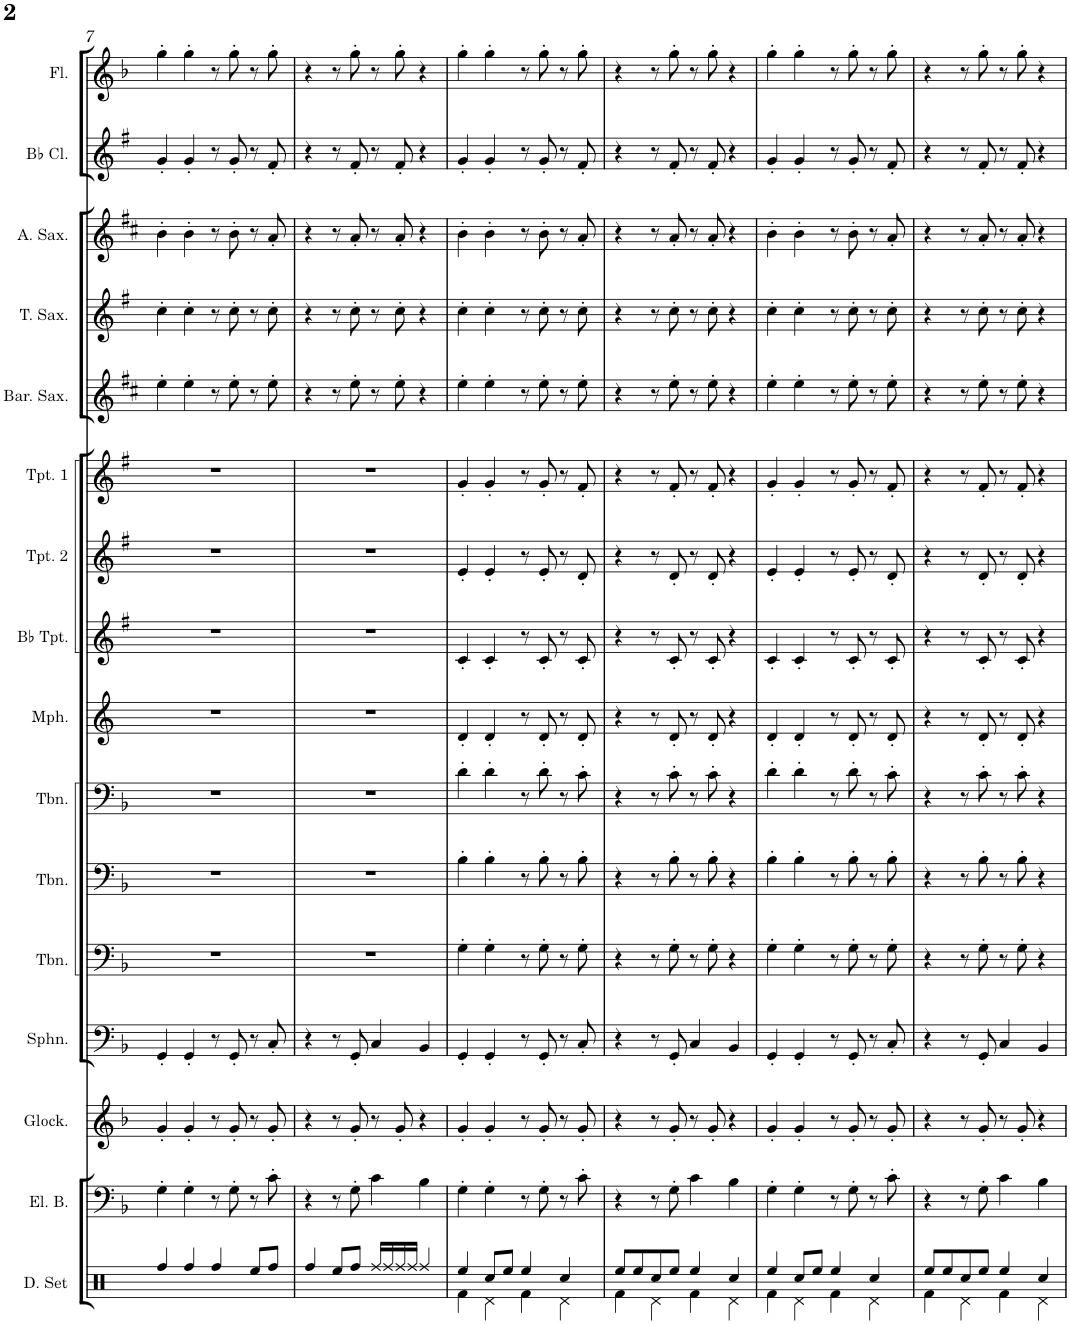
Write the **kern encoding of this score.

**kern	**kern	**kern	**kern	**kern	**kern	**kern	**kern	**kern	**kern	**kern	**kern	**kern	**kern	**kern	**kern
*part16	*part15	*part14	*part13	*part12	*part11	*part10	*part9	*part8	*part7	*part6	*part5	*part4	*part3	*part2	*part1
*staff16	*staff15	*staff14	*staff13	*staff12	*staff11	*staff10	*staff9	*staff8	*staff7	*staff6	*staff5	*staff4	*staff3	*staff2	*staff1
*I"Drumset	*I"Electric Bass	*I"Glockenspiel	*I"Sousaphone	*I"Trombone	*I"Trombone	*I"Trombone	*I"Mellophone	*I"Bb Trumpet	*I"Trumpet 2	*I"Trumpet 1	*I"Baritone Sax	*I"Tenor Sax	*I"Alto Sax	*I"Bb Clarinet	*I"Flute
*I'D. Set	*I'El. B.	*I'Glock.	*I'Sphn.	*I'Tbn.	*I'Tbn.	*I'Tbn.	*I'Mph.	*I'Bb Tpt.	*I'Tpt. 2	*I'Tpt. 1	*I'Bar. Sax.	*I'T. Sax.	*I'A. Sax.	*I'Bb Cl.	*I'Fl.
!!LO:PB:g=z
*clefX	*clefF4	*clefG2	*clefF4	*clefF4	*clefF4	*clefF4	*clefG2	*clefG2	*clefG2	*clefG2	*clefG2	*clefG2	*clefG2	*clefG2	*clefG2
*	*Trd7c12	*Trd-14c-24	*	*	*	*	*Trd4c7	*Trd1c2	*Trd1c2	*Trd1c2	*Trd12c21	*Trd8c14	*Trd5c9	*Trd1c2	*
*k[]	*k[b-]	*k[b-]	*k[b-]	*k[b-]	*k[b-]	*k[b-]	*k[]	*k[f#]	*k[f#]	*k[f#]	*k[f#c#]	*k[f#]	*k[f#c#]	*k[f#]	*k[b-]
*M4/4	*M4/4	*M4/4	*M4/4	*M4/4	*M4/4	*M4/4	*M4/4	*M4/4	*M4/4	*M4/4	*M4/4	*M4/4	*M4/4	*M4/4	*M4/4
=7	=7	=7	=7	=7	=7	=7	=7	=7	=7	=7	=7	=7	=7	=7	=7
4Rff/	4G'\	4g'/	4GG'/	1r	1r	1r	1r	1r	1r	1r	4ee'\	4cc'\	4b'\	4g'/	4gg'\
4Rff/	4G'\	4g'/	4GG'/	.	.	.	.	.	.	.	4ee'\	4cc'\	4b'\	4g'/	4gg'\
4Rff/	8r	8r	8r	.	.	.	.	.	.	.	8r	8r	8r	8r	8r
.	8G'\	8g'/	8GG'/	.	.	.	.	.	.	.	8ee'\	8cc'\	8b'\	8g'/	8gg'\
8Ree/L	8r	8r	8r	.	.	.	.	.	.	.	8r	8r	8r	8r	8r
8Rff/J	8c'\	8g'/	8C'/	.	.	.	.	.	.	.	8ee'\	8cc'\	8a'/	8f#'/	8gg'\
=8	=8	=8	=8	=8	=8	=8	=8	=8	=8	=8	=8	=8	=8	=8	=8
4Rff/	4r	4r	4r	1r	1r	1r	1r	1r	1r	1r	4r	4r	4r	4r	4r
8Ree/L	8r	8r	8r	.	.	.	.	.	.	.	8r	8r	8r	8r	8r
8Rff/J	8G'\	8g'/	8GG'/	.	.	.	.	.	.	.	8ee'\	8cc'\	8a'/	8f#'/	8gg'\
16Rff/LL	4c\	8r	4C/	.	.	.	.	.	.	.	8r	8r	8r	8r	8r
16Rff/	.	.	.	.	.	.	.	.	.	.	.	.	.	.	.
16Rff/	.	8g'/	.	.	.	.	.	.	.	.	8ee'\	8cc'\	8a'/	8f#'/	8gg'\
16Rff/JJ	.	.	.	.	.	.	.	.	.	.	.	.	.	.	.
4Rff/	4B-\	4r	4BB-/	.	.	.	.	.	.	.	4r	4r	4r	4r	4r
=9	=9	=9	=9	=9	=9	=9	=9	=9	=9	=9	=9	=9	=9	=9	=9
*^	*	*	*	*	*	*	*	*	*	*	*	*	*	*	*
4Ree/	4Rf\	4G'\	4g'/	4GG'/	4G'\	4B-'\	4d'\	4d'/	4c'/	4e'/	4g'/	4ee'\	4cc'\	4b'\	4g'/	4gg'\
8Rcc/L	4Rd\	4G'\	4g'/	4GG'/	4G'\	4B-'\	4d'\	4d'/	4c'/	4e'/	4g'/	4ee'\	4cc'\	4b'\	4g'/	4gg'\
8Ree/J	.	.	.	.	.	.	.	.	.	.	.	.	.	.	.	.
4Ree/	4Rf\	8r	8r	8r	8r	8r	8r	8r	8r	8r	8r	8r	8r	8r	8r	8r
.	.	8G'\	8g'/	8GG'/	8G'\	8B-'\	8d'\	8d'/	8c'/	8e'/	8g'/	8ee'\	8cc'\	8b'\	8g'/	8gg'\
4Rcc/	4Rd\	8r	8r	8r	8r	8r	8r	8r	8r	8r	8r	8r	8r	8r	8r	8r
.	.	8c'\	8g'/	8C'/	8G'\	8B-'\	8c'\	8d'/	8c'/	8d'/	8f#'/	8ee'\	8cc'\	8a'/	8f#'/	8gg'\
=10	=10	=10	=10	=10	=10	=10	=10	=10	=10	=10	=10	=10	=10	=10	=10	=10
8Ree/L	4Rf\	4r	4r	4r	4r	4r	4r	4r	4r	4r	4r	4r	4r	4r	4r	4r
8Ree/	.	.	.	.	.	.	.	.	.	.	.	.	.	.	.	.
8Rcc/	4Rd\	8r	8r	8r	8r	8r	8r	8r	8r	8r	8r	8r	8r	8r	8r	8r
8Ree/J	.	8G'\	8g'/	8GG'/	8G'\	8B-'\	8c'\	8d'/	8c'/	8d'/	8f#'/	8ee'\	8cc'\	8a'/	8f#'/	8gg'\
4Ree/	4Rf\	4c\	8r	4C/	8r	8r	8r	8r	8r	8r	8r	8r	8r	8r	8r	8r
.	.	.	8g'/	.	8G'\	8B-'\	8c'\	8d'/	8c'/	8d'/	8f#'/	8ee'\	8cc'\	8a'/	8f#'/	8gg'\
4Rcc/	4Rd\	4B-\	4r	4BB-/	4r	4r	4r	4r	4r	4r	4r	4r	4r	4r	4r	4r
=11	=11	=11	=11	=11	=11	=11	=11	=11	=11	=11	=11	=11	=11	=11	=11	=11
4Ree/	4Rf\	4G'\	4g'/	4GG'/	4G'\	4B-'\	4d'\	4d'/	4c'/	4e'/	4g'/	4ee'\	4cc'\	4b'\	4g'/	4gg'\
8Rcc/L	4Rd\	4G'\	4g'/	4GG'/	4G'\	4B-'\	4d'\	4d'/	4c'/	4e'/	4g'/	4ee'\	4cc'\	4b'\	4g'/	4gg'\
8Ree/J	.	.	.	.	.	.	.	.	.	.	.	.	.	.	.	.
4Ree/	4Rf\	8r	8r	8r	8r	8r	8r	8r	8r	8r	8r	8r	8r	8r	8r	8r
.	.	8G'\	8g'/	8GG'/	8G'\	8B-'\	8d'\	8d'/	8c'/	8e'/	8g'/	8ee'\	8cc'\	8b'\	8g'/	8gg'\
4Rcc/	4Rd\	8r	8r	8r	8r	8r	8r	8r	8r	8r	8r	8r	8r	8r	8r	8r
.	.	8c'\	8g'/	8C'/	8G'\	8B-'\	8c'\	8d'/	8c'/	8d'/	8f#'/	8ee'\	8cc'\	8a'/	8f#'/	8gg'\
=12	=12	=12	=12	=12	=12	=12	=12	=12	=12	=12	=12	=12	=12	=12	=12	=12
8Ree/L	4Rf\	4r	4r	4r	4r	4r	4r	4r	4r	4r	4r	4r	4r	4r	4r	4r
8Ree/	.	.	.	.	.	.	.	.	.	.	.	.	.	.	.	.
8Rcc/	4Rd\	8r	8r	8r	8r	8r	8r	8r	8r	8r	8r	8r	8r	8r	8r	8r
8Ree/J	.	8G'\	8g'/	8GG'/	8G'\	8B-'\	8c'\	8d'/	8c'/	8d'/	8f#'/	8ee'\	8cc'\	8a'/	8f#'/	8gg'\
4Ree/	4Rf\	4c\	8r	4C/	8r	8r	8r	8r	8r	8r	8r	8r	8r	8r	8r	8r
.	.	.	8g'/	.	8G'\	8B-'\	8c'\	8d'/	8c'/	8d'/	8f#'/	8ee'\	8cc'\	8a'/	8f#'/	8gg'\
4Rcc/	4Rd\	4B-\	4r	4BB-/	4r	4r	4r	4r	4r	4r	4r	4r	4r	4r	4r	4r
*v	*v	*	*	*	*	*	*	*	*	*	*	*	*	*	*	*
=	=	=	=	=	=	=	=	=	=	=	=	=	=	=	=
*-	*-	*-	*-	*-	*-	*-	*-	*-	*-	*-	*-	*-	*-	*-	*-
